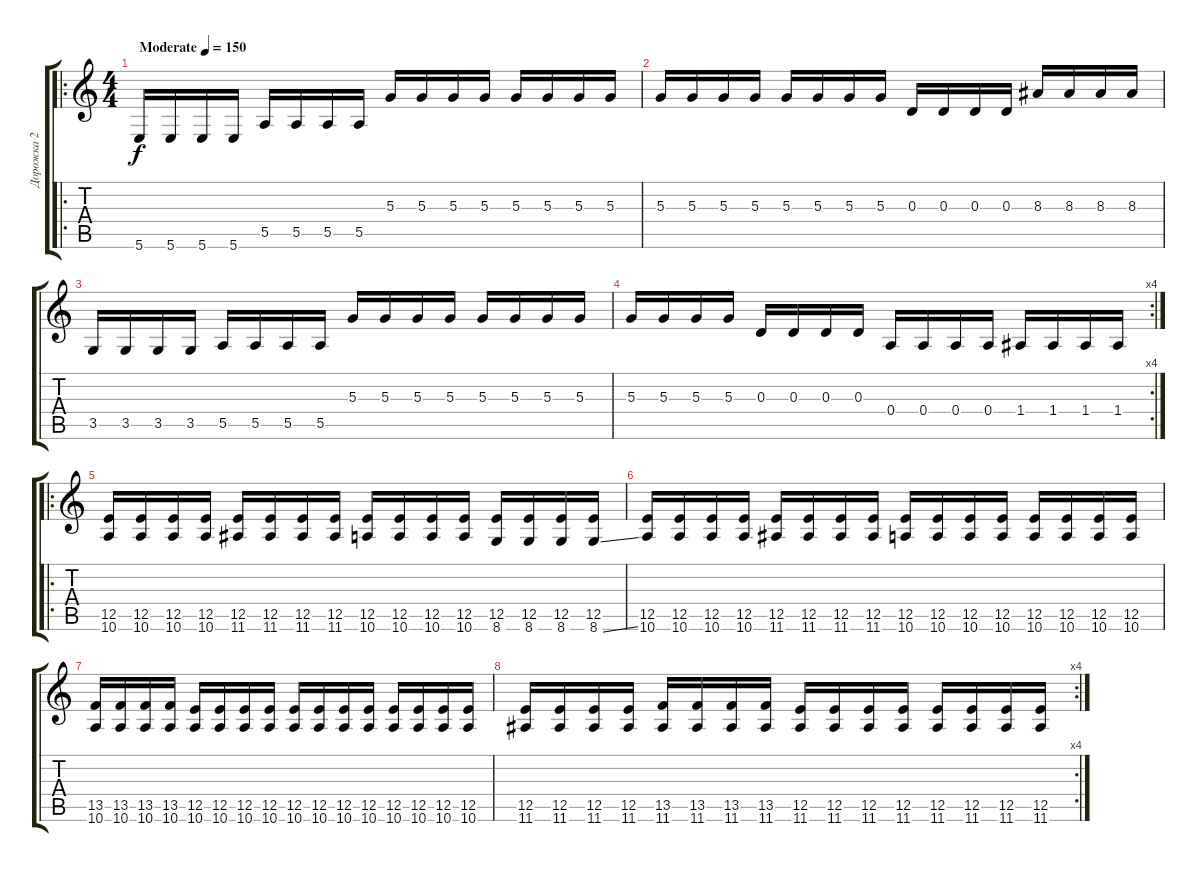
\track ("Дорожка 2" "Дорожка 2") {instrument overdrivenguitar}
\staff {score tabs}
\tuning (B3 Gb3 D3 A2 E2 B1) {hide}
\ro
\ts (4 4)
\tempo (150 "Moderate")
\tempo 180
\tempo (150 "Moderate")
\clef g2
\ks c
5.6.16{dy f instrument overdrivenguitar} 5.6.16 5.6.16 5.6.16 5.5.16 5.5.16 5.5.16 5.5.16 5.3.16 5.3.16 5.3.16 5.3.16 5.3.16 5.3.16 5.3.16 5.3.16 |
5.3.16 5.3.16 5.3.16 5.3.16 5.3.16 5.3.16 5.3.16 5.3.16 0.3.16 0.3.16 0.3.16 0.3.16 8.3.16 8.3.16 8.3.16 8.3.16 |
3.5.16 3.5.16 3.5.16 3.5.16 5.5.16 5.5.16 5.5.16 5.5.16 5.3.16 5.3.16 5.3.16 5.3.16 5.3.16 5.3.16 5.3.16 5.3.16 |
\rc 4
5.3.16 5.3.16 5.3.16 5.3.16 0.3.16 0.3.16 0.3.16 0.3.16 0.4.16 0.4.16 0.4.16 0.4.16 1.4.16 1.4.16 1.4.16 1.4.16 |
\ro
(12.5 10.6).16 (12.5 10.6).16 (12.5 10.6).16 (12.5 10.6).16 (12.5 11.6).16 (12.5 11.6).16 (12.5 11.6).16 (12.5 11.6).16 (12.5 10.6).16 (12.5 10.6).16 (12.5 10.6).16 (12.5 10.6).16 (12.5 8.6).16 (12.5 8.6).16 (12.5 8.6).16 (12.5 8.6{ss}).16 |
(12.5 10.6).16 (12.5 10.6).16 (12.5 10.6).16 (12.5 10.6).16 (12.5 11.6).16 (12.5 11.6).16 (12.5 11.6).16 (12.5 11.6).16 (12.5 10.6).16 (12.5 10.6).16 (12.5 10.6).16 (12.5 10.6).16 (12.5 10.6).16 (12.5 10.6).16 (12.5 10.6).16 (12.5 10.6).16 |
(13.5 10.6).16 (13.5 10.6).16 (13.5 10.6).16 (13.5 10.6).16 (12.5 10.6).16 (12.5 10.6).16 (12.5 10.6).16 (12.5 10.6).16 (12.5 10.6).16 (12.5 10.6).16 (12.5 10.6).16 (12.5 10.6).16 (12.5 10.6).16 (12.5 10.6).16 (12.5 10.6).16 (12.5 10.6).16 |
\rc 4
(12.5 11.6).16 (12.5 11.6).16 (12.5 11.6).16 (12.5 11.6).16 (13.5 11.6).16 (13.5 11.6).16 (13.5 11.6).16 (13.5 11.6).16 (12.5 11.6).16 (12.5 11.6).16 (12.5 11.6).16 (12.5 11.6).16 (12.5 11.6).16 (12.5 11.6).16 (12.5 11.6).16 (12.5 11.6).16
